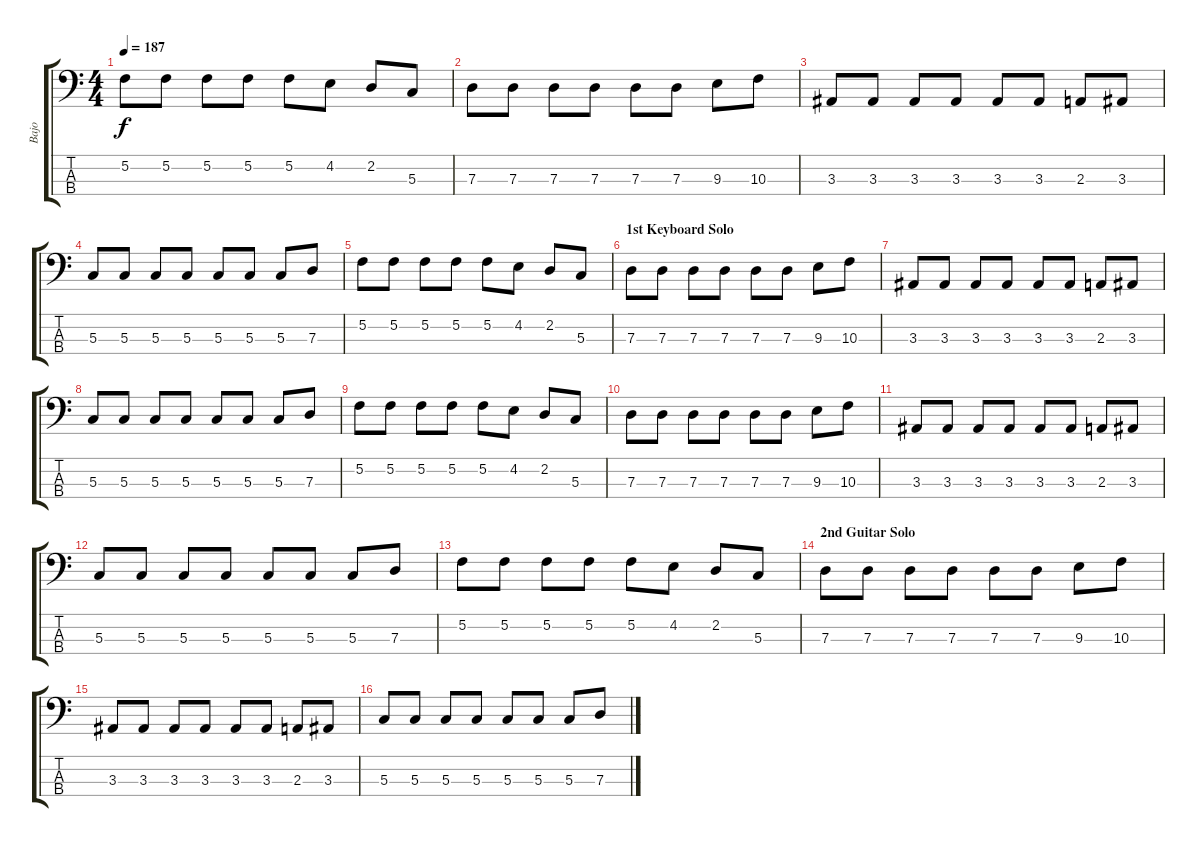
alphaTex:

\track ("Bajo" "Bajo") {instrument electricbasspick}
\staff {score tabs}
\tuning (F2 C2 G1 D1) {hide}
\ts (4 4)
\tempo 187
\clef f4
\ks c
5.2.8{dy f} 5.2.8 5.2.8 5.2.8 5.2.8 4.2.8 2.2.8 5.3.8 |
7.3.8 7.3.8 7.3.8 7.3.8 7.3.8 7.3.8 9.3.8 10.3.8 |
3.3.8 3.3.8 3.3.8 3.3.8 3.3.8 3.3.8 2.3.8 3.3.8 |
5.3.8 5.3.8 5.3.8 5.3.8 5.3.8 5.3.8 5.3.8 7.3.8 |
5.2.8 5.2.8 5.2.8 5.2.8 5.2.8 4.2.8 2.2.8 5.3.8 |
\section ("" "1st Keyboard Solo")
7.3.8 7.3.8 7.3.8 7.3.8 7.3.8 7.3.8 9.3.8 10.3.8 |
3.3.8 3.3.8 3.3.8 3.3.8 3.3.8 3.3.8 2.3.8 3.3.8 |
5.3.8 5.3.8 5.3.8 5.3.8 5.3.8 5.3.8 5.3.8 7.3.8 |
5.2.8 5.2.8 5.2.8 5.2.8 5.2.8 4.2.8 2.2.8 5.3.8 |
7.3.8 7.3.8 7.3.8 7.3.8 7.3.8 7.3.8 9.3.8 10.3.8 |
3.3.8 3.3.8 3.3.8 3.3.8 3.3.8 3.3.8 2.3.8 3.3.8 |
5.3.8 5.3.8 5.3.8 5.3.8 5.3.8 5.3.8 5.3.8 7.3.8 |
5.2.8 5.2.8 5.2.8 5.2.8 5.2.8 4.2.8 2.2.8 5.3.8 |
\section ("" "2nd Guitar Solo")
7.3.8 7.3.8 7.3.8 7.3.8 7.3.8 7.3.8 9.3.8 10.3.8 |
3.3.8 3.3.8 3.3.8 3.3.8 3.3.8 3.3.8 2.3.8 3.3.8 |
5.3.8 5.3.8 5.3.8 5.3.8 5.3.8 5.3.8 5.3.8 7.3.8
